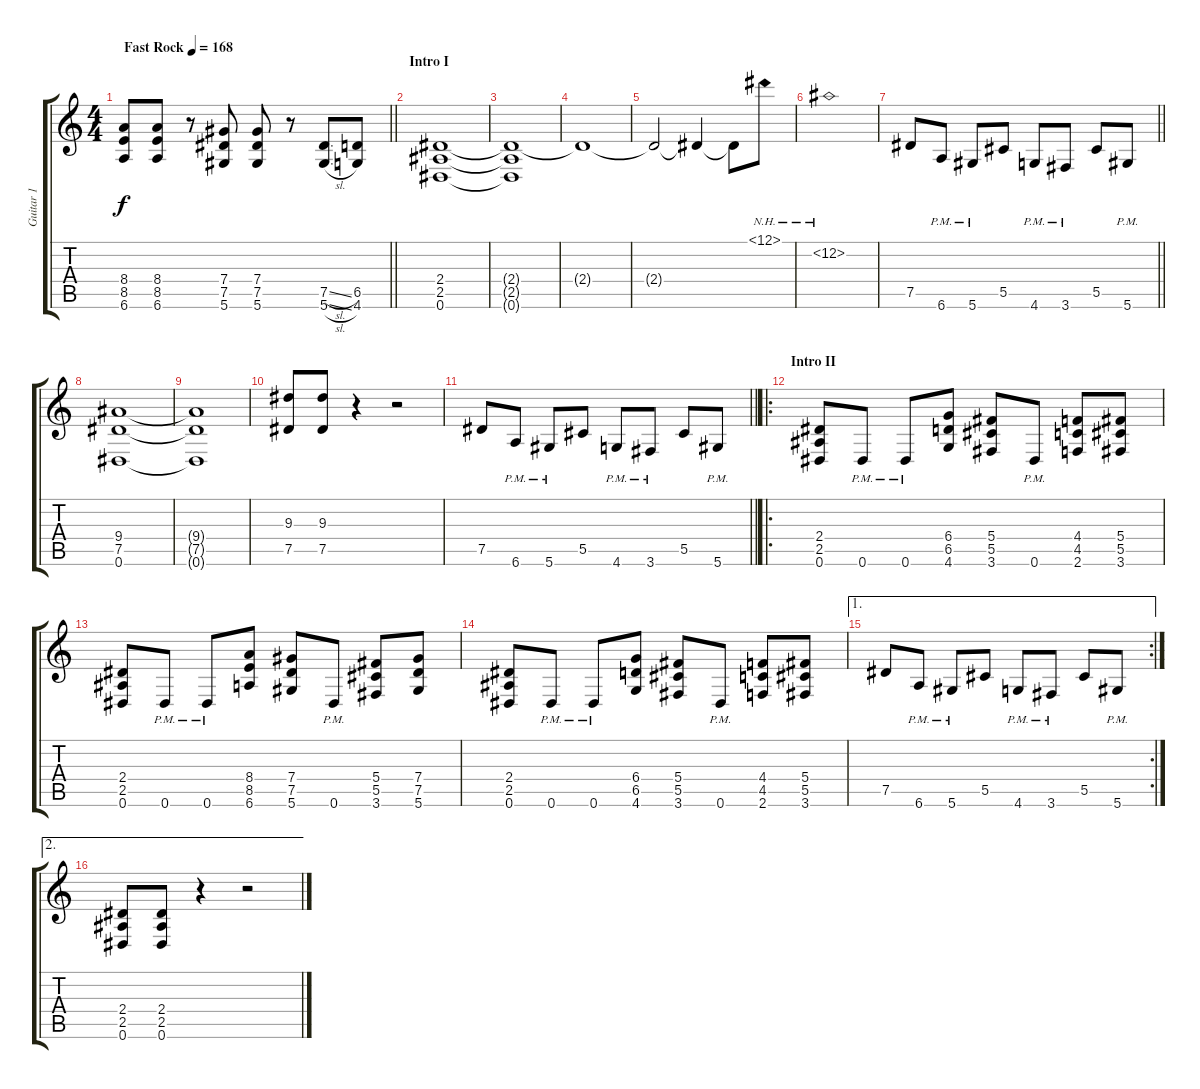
\track ("Guitar 1" "Guitar 1") {instrument distortionguitar}
\staff {score tabs}
\tuning (Eb4 Bb3 Gb3 Db3 Ab2 Eb2) {hide}
\ts (4 4)
\tempo (168 "Fast Rock")
\clef g2
\barLineRight lightlight
\ks c
(8.4 8.5 6.6).8{dy f instrument distortionguitar} (8.4 8.5 6.6).8 r.8 (7.4 7.5 5.6).8 (7.4 7.5 5.6).8 r.8 (7.5{sl} 5.6{sl}).8 (6.5 4.6).8 |
\section ("" "Intro I")
(2.4 2.5 0.6).1 |
(2.4{t} 2.5{t} 0.6{t}).1 |
2.4{t}.1 |
2.4{t}.2 2.4{t}.4 2.4{t}.8 12.1{nh}.8 |
12.2{nh}.1 |
\barLineRight lightlight
7.5.8 6.6{pm}.8 5.6{pm}.8 5.5.8 4.6{pm}.8 3.6{pm}.8 5.5.8 5.6{pm}.8 |
(9.4 7.5 0.6).1 |
(9.4{t} 7.5{t} 0.6{t}).1 |
(9.3 7.5).8 (9.3 7.5).8 r.4 r.2 |
\barLineRight lightlight
7.5.8 6.6{pm}.8 5.6{pm}.8 5.5.8 4.6{pm}.8 3.6{pm}.8 5.5.8 5.6{pm}.8 |
\ro
\section ("" "Intro II")
(2.4 2.5 0.6).8 0.6{pm}.8 0.6{pm}.8 (6.4 6.5 4.6).8 (5.4 5.5 3.6).8 0.6{pm}.8 (4.4 4.5 2.6).8 (5.4 5.5 3.6).8 |
(2.4 2.5 0.6).8 0.6{pm}.8 0.6{pm}.8 (8.4 8.5 6.6).8 (7.4 7.5 5.6).8 0.6{pm}.8 (5.4 5.5 3.6).8 (7.4 7.5 5.6).8 |
(2.4 2.5 0.6).8 0.6{pm}.8 0.6{pm}.8 (6.4 6.5 4.6).8 (5.4 5.5 3.6).8 0.6{pm}.8 (4.4 4.5 2.6).8 (5.4 5.5 3.6).8 |
\ae 1
\rc 2
7.5.8 6.6{pm}.8 5.6{pm}.8 5.5.8 4.6{pm}.8 3.6{pm}.8 5.5.8 5.6{pm}.8 |
\ae 2
(2.4 2.5 0.6).8 (2.4 2.5 0.6).8 r.4 r.2
